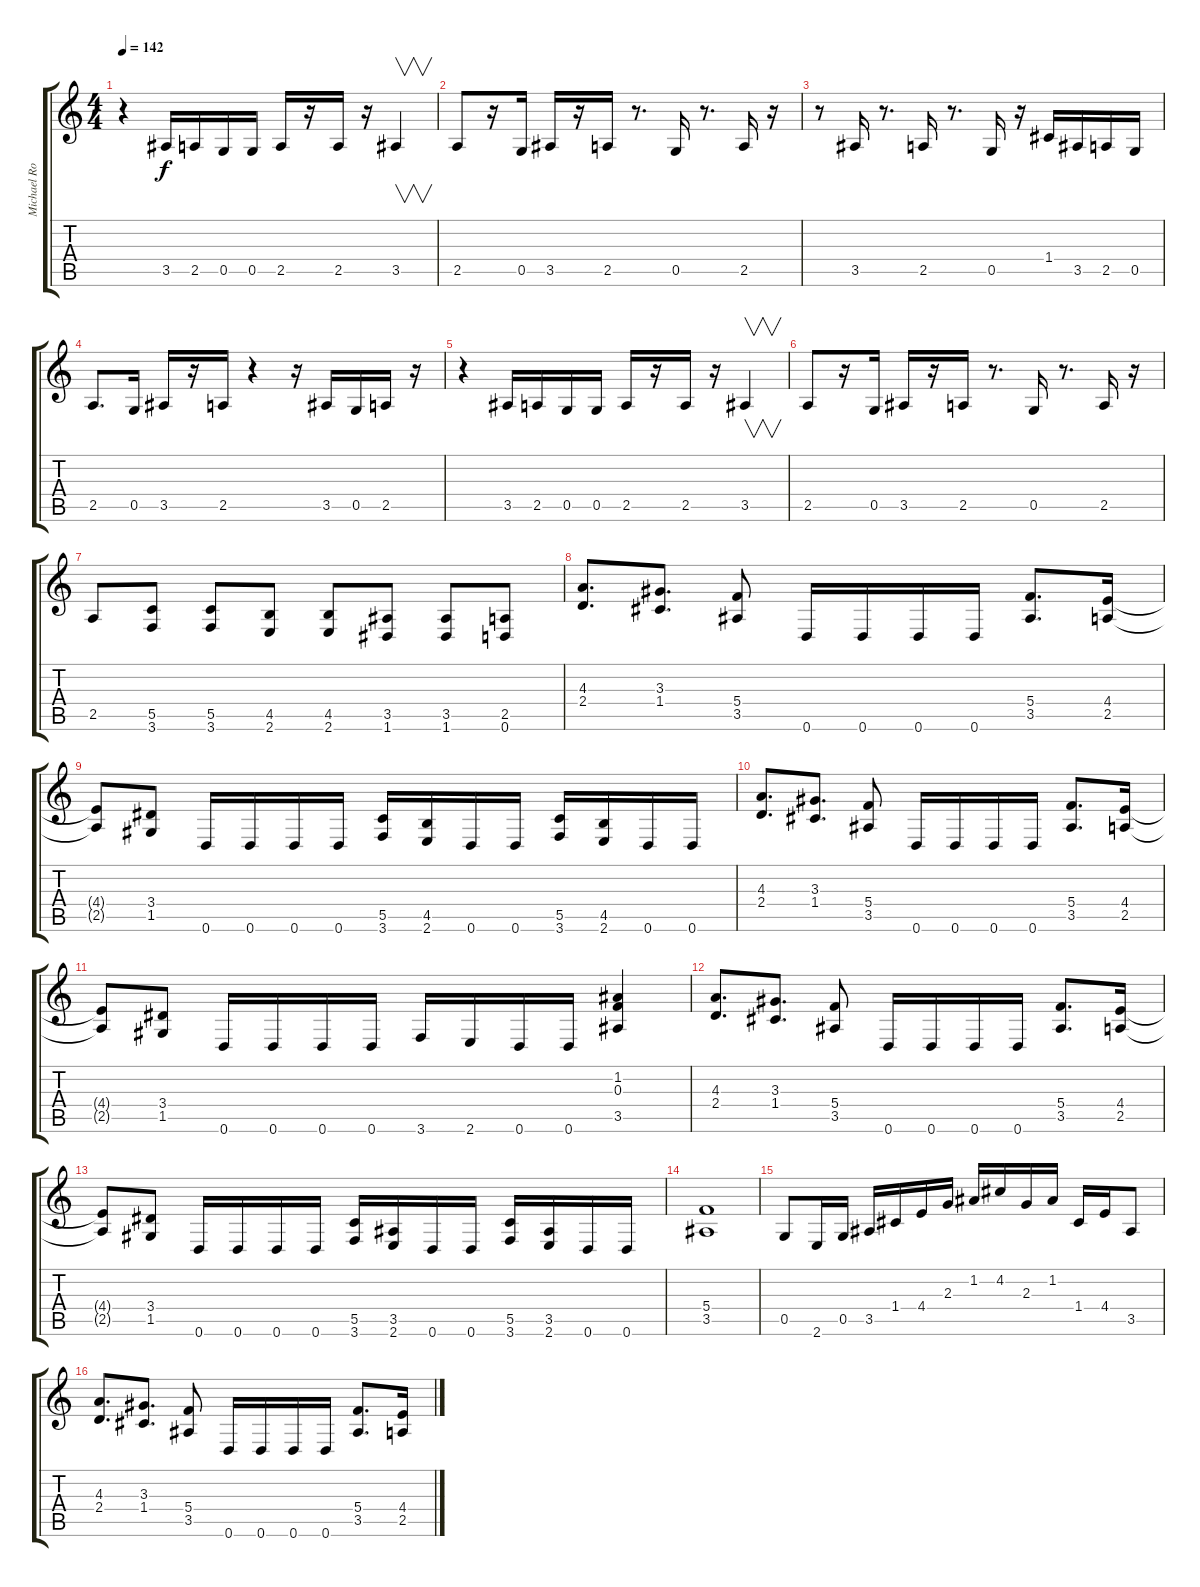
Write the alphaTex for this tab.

\track ("Michael Romeo (Guitar)" "Michael Ro") {solo instrument overdrivenguitar}
\staff {score tabs}
\tuning (D4 A3 F3 C3 G2 D2) {hide}
\ts (4 4)
\tempo 142
\clef g2
\ks c
r.4{dy f} 3.5.16 2.5.16 0.5.16 0.5.16 2.5.16 r.16 2.5.16 r.16 3.5.4{v} |
2.5.8 r.16 0.5.16 3.5.16 r.16 2.5.16 r.8{d} 0.5.16 r.8{d} 2.5.16 r.16 |
r.8 3.5.16 r.8{d} 2.5.16 r.8{d} 0.5.16 r.16 1.4.16 3.5.16 2.5.16 0.5.16 |
2.5.8{d} 0.5.16 3.5.16 r.16 2.5.16 r.4 r.16 3.5.16 0.5.16 2.5.16 r.16 |
r.4 3.5.16 2.5.16 0.5.16 0.5.16 2.5.16 r.16 2.5.16 r.16 3.5.4{v} |
2.5.8 r.16 0.5.16 3.5.16 r.16 2.5.16 r.8{d} 0.5.16 r.8{d} 2.5.16 r.16 |
2.5.8 (5.5 3.6).8 (5.5 3.6).8 (4.5 2.6).8 (4.5 2.6).8 (3.5 1.6).8 (3.5 1.6).8 (2.5 0.6).8 |
(4.3 2.4).8{d volume 16 balance 8} (3.3 1.4).8{d} (5.4 3.5).8 0.6.16 0.6.16 0.6.16 0.6.16 (5.4 3.5).8{d} (4.4 2.5).16 |
(4.4{t} 2.5{t}).8 (3.4 1.5).8 0.6.16 0.6.16 0.6.16 0.6.16 (5.5 3.6).16 (4.5 2.6).16 0.6.16 0.6.16 (5.5 3.6).16 (4.5 2.6).16 0.6.16 0.6.16 |
(4.3 2.4).8{d} (3.3 1.4).8{d} (5.4 3.5).8 0.6.16 0.6.16 0.6.16 0.6.16 (5.4 3.5).8{d} (4.4 2.5).16 |
(4.4{t} 2.5{t}).8 (3.4 1.5).8 0.6.16 0.6.16 0.6.16 0.6.16 3.6.16 2.6.16 0.6.16 0.6.16 (1.2 0.3 3.5).4 |
(4.3 2.4).8{d} (3.3 1.4).8{d} (5.4 3.5).8 0.6.16 0.6.16 0.6.16 0.6.16 (5.4 3.5).8{d} (4.4 2.5).16 |
(4.4{t} 2.5{t}).8 (3.4 1.5).8 0.6.16 0.6.16 0.6.16 0.6.16 (5.5 3.6).16 (3.5 2.6).16 0.6.16 0.6.16 (5.5 3.6).16 (3.5 2.6).16 0.6.16 0.6.16 |
(5.4 3.5).1 |
0.5.8 2.6.16 0.5.16 3.5.16 1.4.16 4.4.16 2.3.16 1.2.16 4.2.16 2.3.16 1.2.16 1.4.16 4.4.16 3.5.8 |
(4.3 2.4).8{d volume 16 balance 8} (3.3 1.4).8{d} (5.4 3.5).8 0.6.16 0.6.16 0.6.16 0.6.16 (5.4 3.5).8{d} (4.4 2.5).16
